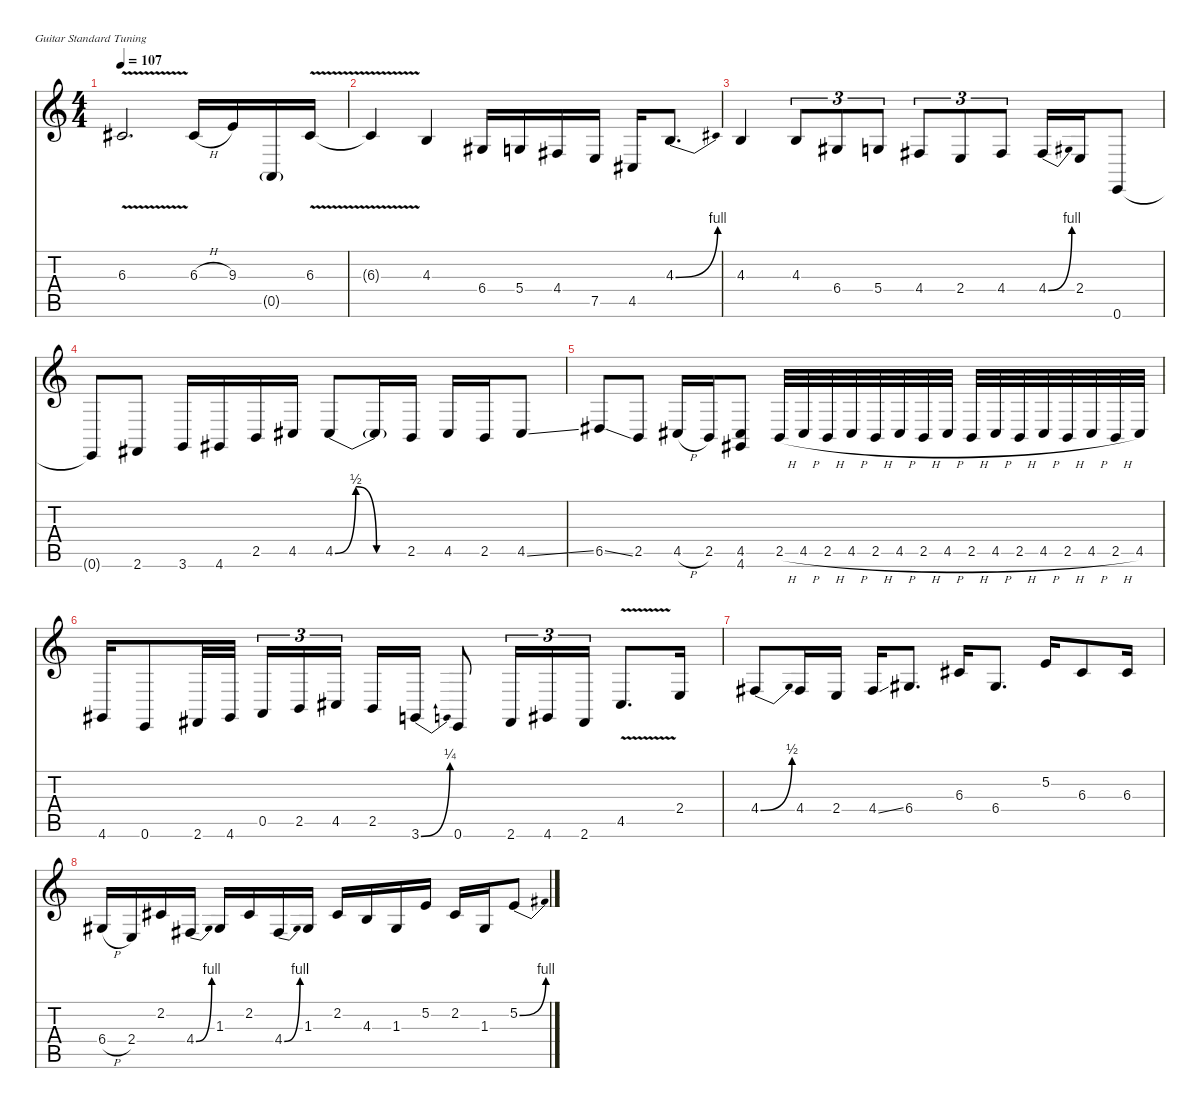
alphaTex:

\defaultSystemsLayout 4
\hideDynamics
\bracketExtendMode nobrackets
\singleTrackTrackNamePolicy hidden
\multiTrackTrackNamePolicy hidden
\firstSystemTrackNameMode fullname
\firstSystemTrackNameOrientation horizontal
\otherSystemsTrackNameOrientation horizontal
\track ("Overdub" "chr.") {instrument voiceoohs}
\staff {score tabs}
\tuning (E4 B3 G3 D3 A2 E2)
\ts (4 4)
\tempo 107
\clef g2
\ks c
6.3{v acc #}.2{d dy f instrument voiceoohs beam Up} 6.3{h acc #}.16{beam Up} 9.3.16{beam Up} 0.5{g}.16{beam Up} 6.3{v acc #}.16{beam Up} |
6.3{v t acc #}.4{beam Up} 4.3.4{beam Up} 6.4{acc #}.16{beam Up} 5.4.16{beam Up} 4.4{acc #}.16{beam Up} 7.5.16{beam Up} 4.5{acc #}.16{beam Up} 4.3{be (bend 0 0 30 4)}.8{d beam Up} |
4.3.4{beam Up} 4.3.8{tu (3 2) beam Up} 6.4{acc #}.8{tu (3 2) beam Up} 5.4.8{tu (3 2) beam Up} 4.4{acc #}.8{tu (3 2) beam Up} 2.4.8{tu (3 2) beam Up} 4.4{acc #}.8{tu (3 2) beam Up} 4.4{be (bend 0 0 30 4) acc #}.16{beam Up} 2.4.16{beam Up} 0.6.8{beam Up} |
0.6{t}.8{beam Up} 2.6{acc #}.8{beam Up} 3.6.16{beam Up} 4.6{acc #}.16{beam Up} 2.5.16{beam Up} 4.5{acc #}.16{beam Up} 4.5{be (bendrelease 0 0 30 2 30 2 60 0) acc #}.8{beam Up} 4.5{be (hold 0 0 60 0) t acc #}.16{beam Up} 2.5.16{beam Up} 4.5{acc #}.16{beam Up} 2.5.16{beam Up} 4.5{ss acc #}.8{beam Up} |
6.5{ss acc #}.8{beam Up} 2.5.8{beam Up} 4.5{h acc #}.16{beam Up} 2.5.16{beam Up} (4.5{acc #} 4.6{acc #}).8{beam Up} 2.5{h}.32{beam Up} 4.5{h acc #}.32{beam Up} 2.5{h}.32{beam Up} 4.5{h acc #}.32{beam Up} 2.5{h}.32{beam Up} 4.5{h acc #}.32{beam Up} 2.5{h}.32{beam Up} 4.5{h acc #}.32{beam Up} 2.5{h}.32{beam Up} 4.5{h acc #}.32{beam Up} 2.5{h}.32{beam Up} 4.5{h acc #}.32{beam Up} 2.5{h}.32{beam Up} 4.5{h acc #}.32{beam Up} 2.5{h}.32{beam Up} 4.5{acc #}.32{beam Up} |
4.6{acc #}.16{beam Up} 0.6.8{beam Up} 2.6{acc #}.32{beam Up} 4.6{acc #}.32{beam Up} 0.5.16{tu (3 2) beam Up} 2.5.16{tu (3 2) beam Up} 4.5{acc #}.16{tu (3 2) beam Up} 2.5.16{beam Up} 3.6{be (bend 0 0 30 1)}.16{beam Up} 0.6.8{beam Up} 2.6{acc #}.16{tu (3 2) beam Up} 4.6{acc #}.16{tu (3 2) beam Up} 2.6{acc #}.16{tu (3 2) beam Up} 4.5{v acc #}.8{d beam Up} 2.4.16{beam Up} |
4.4{be (bend 0 0 30 2) acc #}.8{beam Up} 4.4{acc #}.16{beam Up} 2.4.16{beam Up} 4.4{ss acc #}.16{beam Up} 6.4{acc #}.8{d beam Up} 6.3{acc #}.16{beam Up} 6.4{acc #}.8{d beam Up} 5.2.16{beam Up} 6.3{acc #}.8{beam Up} 6.3{acc #}.16{beam Up} |
6.4{h acc #}.16{beam Up} 2.4.16{beam Up} 2.2{acc #}.16{beam Up} 4.4{be (bend 0 0 30 4) acc #}.16{beam Up} 1.3{acc #}.16{beam Up} 2.2{acc #}.16{beam Up} 4.4{be (bend 0 0 30 4) acc #}.16{beam Up} 1.3{acc #}.16{beam Up} 2.2{acc #}.16{beam Up} 4.3.16{beam Up} 1.3{acc #}.16{beam Up} 5.2.16{beam Up} 2.2{acc #}.16{beam Up} 1.3{acc #}.16{beam Up} 5.2{be (bend 0 0 30 4)}.8{beam Up}
